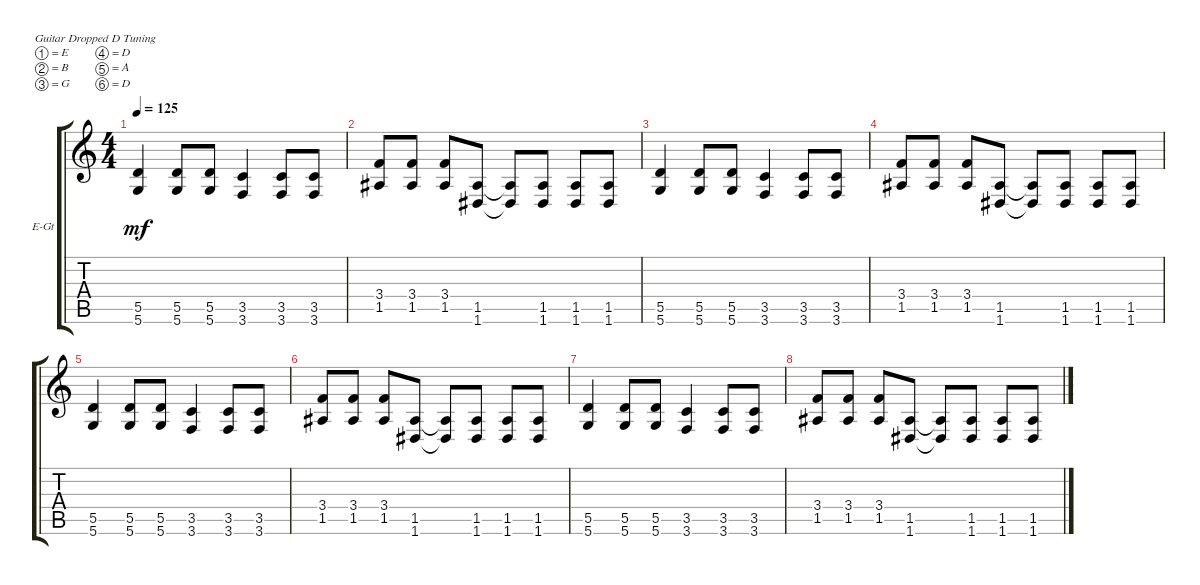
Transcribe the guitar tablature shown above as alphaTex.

\bracketExtendMode groupsimilarinstruments
\firstSystemTrackNameOrientation horizontal
\otherSystemsTrackNameOrientation horizontal
\track ("Clean Guitar (Intro)" "E-Gt") {instrument electricguitarclean}
\staff {score tabs}
\tuning (E4 B3 G3 D3 A2 D2)
\ts (4 4)
\tempo 125
\clef g2
\ks c
(5.6 5.5).4{dy mf instrument electricguitarclean} (5.6 5.5).8 (5.5 5.6).8 (3.6 3.5).4 (3.6 3.5).8 (3.5 3.6).8 |
(1.5 3.4).8 (1.5 3.4).8 (1.5 3.4).8 (1.6 1.5).8 (1.6{t} 1.5{t}).8 (1.5 1.6).8 (1.5 1.6).8 (1.5 1.6).8 |
(5.6 5.5).4 (5.6 5.5).8 (5.5 5.6).8 (3.6 3.5).4 (3.6 3.5).8 (3.5 3.6).8 |
(1.5 3.4).8 (1.5 3.4).8 (1.5 3.4).8 (1.6 1.5).8 (1.6{t} 1.5{t}).8 (1.5 1.6).8 (1.5 1.6).8 (1.5 1.6).8 |
(5.6 5.5).4 (5.6 5.5).8 (5.5 5.6).8 (3.6 3.5).4 (3.6 3.5).8 (3.5 3.6).8 |
(1.5 3.4).8 (1.5 3.4).8 (1.5 3.4).8 (1.6 1.5).8 (1.6{t} 1.5{t}).8 (1.5 1.6).8 (1.5 1.6).8 (1.5 1.6).8 |
(5.6 5.5).4 (5.6 5.5).8 (5.5 5.6).8 (3.6 3.5).4 (3.6 3.5).8 (3.5 3.6).8 |
(1.5 3.4).8 (1.5 3.4).8 (1.5 3.4).8 (1.6 1.5).8 (1.6{t} 1.5{t}).8 (1.5 1.6).8 (1.5 1.6).8 (1.5 1.6).8
